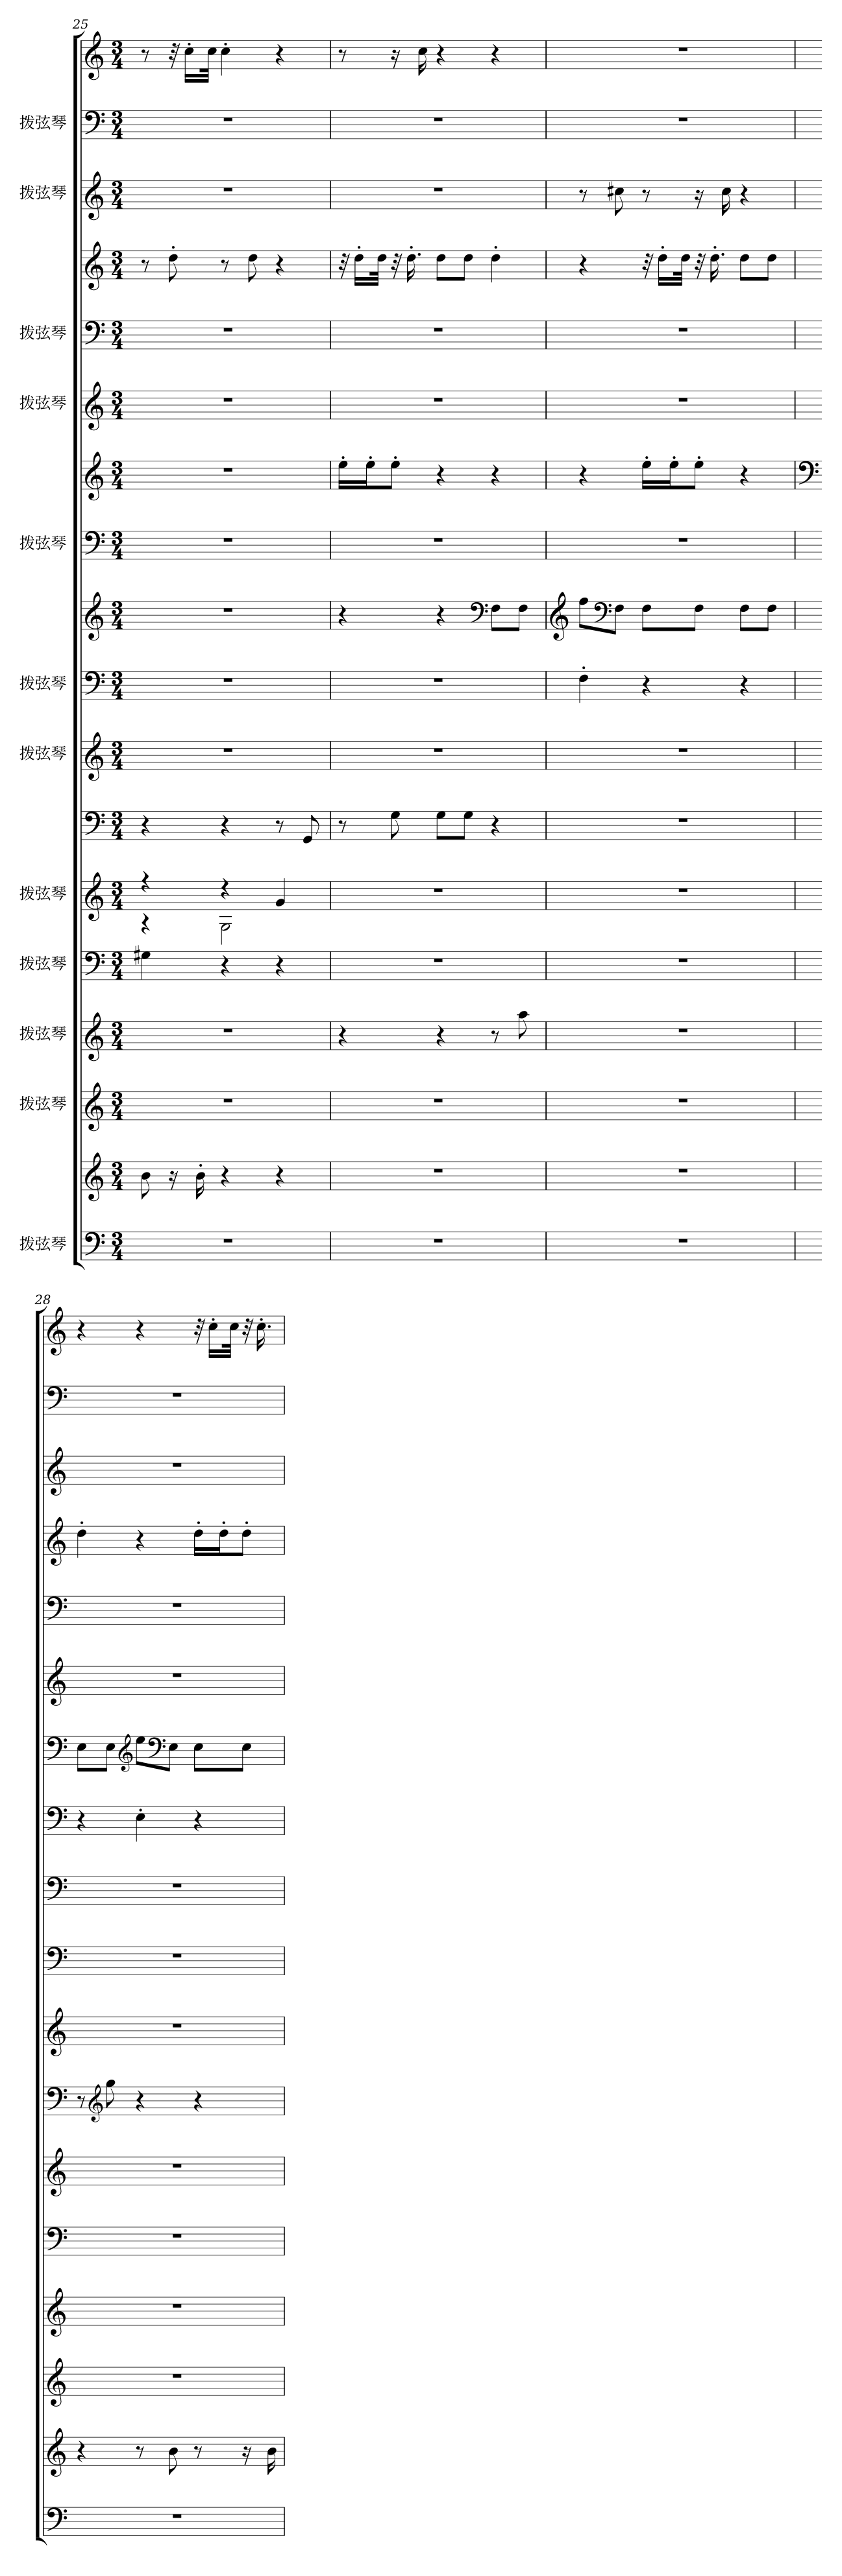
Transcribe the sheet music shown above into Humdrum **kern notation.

**kern	**kern	**kern	**kern	**kern	**kern	**kern	**kern	**kern	**kern	**kern	**kern	**kern	**kern	**kern	**kern	**kern	**kern
*part12	*part12	*part11	*part10	*part9	*part8	*part8	*part7	*part6	*part6	*part5	*part5	*part4	*part3	*part3	*part2	*part1	*part1
*staff18	*staff17	*staff16	*staff15	*staff14	*staff13	*staff12	*staff11	*staff10	*staff9	*staff8	*staff7	*staff6	*staff5	*staff4	*staff3	*staff2	*staff1
*I"拨弦琴	*	*I"拨弦琴	*I"拨弦琴	*I"拨弦琴	*I"拨弦琴	*	*I"拨弦琴	*I"拨弦琴	*	*I"拨弦琴	*	*I"拨弦琴	*I"拨弦琴	*	*I"拨弦琴	*I"拨弦琴	*
*clefF4	*clefG2	*clefG2	*clefG2	*clefF4	*clefG2	*clefF4	*clefG2	*clefF4	*clefG2	*clefF4	*clefG2	*clefG2	*clefF4	*clefG2	*clefG2	*clefF4	*clefG2
*k[]	*k[]	*k[]	*k[]	*k[]	*k[]	*k[]	*k[]	*k[]	*k[]	*k[]	*k[]	*k[]	*k[]	*k[]	*k[]	*k[]	*k[]
*M3/4	*M3/4	*M3/4	*M3/4	*M3/4	*M3/4	*M3/4	*M3/4	*M3/4	*M3/4	*M3/4	*M3/4	*M3/4	*M3/4	*M3/4	*M3/4	*M3/4	*M3/4
=25	=25	=25	=25	=25	=25	=25	=25	=25	=25	=25	=25	=25	=25	=25	=25	=25	=25
*	*	*	*	*	*^	*	*	*	*	*	*	*	*	*	*	*	*
2.r	8b\	2.r	2.r	4G#X\	4r	4r	4r	2.r	2.r	2.r	2.r	2.r	2.r	2.r	8r	2.r	2.r	8r
.	16r	.	.	.	.	.	.	.	.	.	.	.	.	.	8dd'\	.	.	32r
.	.	.	.	.	.	.	.	.	.	.	.	.	.	.	.	.	.	16cc'\LL
.	16b'\	.	.	.	.	.	.	.	.	.	.	.	.	.	.	.	.	.
.	.	.	.	.	.	.	.	.	.	.	.	.	.	.	.	.	.	32cc\JJk
.	4r	.	.	4r	4r	2G\	4r	.	.	.	.	.	.	.	8r	.	.	4cc'\
.	.	.	.	.	.	.	.	.	.	.	.	.	.	.	8dd\	.	.	.
.	4r	.	.	4r	4g/	.	8r	.	.	.	.	.	.	.	4r	.	.	4r
.	.	.	.	.	.	.	8GG/	.	.	.	.	.	.	.	.	.	.	.
*	*	*	*	*	*v	*v	*	*	*	*	*	*	*	*	*	*	*	*
=26	=26	=26	=26	=26	=26	=26	=26	=26	=26	=26	=26	=26	=26	=26	=26	=26	=26
2.r	2.r	2.r	4r	2.r	2.r	8r	2.r	2.r	4r	2.r	16ee'\LL	2.r	2.r	32r	2.r	2.r	8r
.	.	.	.	.	.	.	.	.	.	.	.	.	.	16dd'\LL	.	.	.
.	.	.	.	.	.	.	.	.	.	.	16ee'\J	.	.	.	.	.	.
.	.	.	.	.	.	.	.	.	.	.	.	.	.	32dd\JJk	.	.	.
.	.	.	.	.	.	8G\	.	.	.	.	8ee'\J	.	.	32r	.	.	16r
.	.	.	.	.	.	.	.	.	.	.	.	.	.	16.dd'\	.	.	.
.	.	.	.	.	.	.	.	.	.	.	.	.	.	.	.	.	16cc\
.	.	.	4r	.	.	8G\L	.	.	4r	.	4r	.	.	8dd\L	.	.	4r
.	.	.	.	.	.	8G\J	.	.	.	.	.	.	.	8dd\J	.	.	.
*	*	*	*	*	*	*	*	*	*clefF4	*	*	*	*	*	*	*	*
.	.	.	8r	.	.	4r	.	.	8F\L	.	4r	.	.	4dd'\	.	.	4r
.	.	.	8aa\	.	.	.	.	.	8F\J	.	.	.	.	.	.	.	.
=27	=27	=27	=27	=27	=27	=27	=27	=27	=27	=27	=27	=27	=27	=27	=27	=27	=27
*	*	*	*	*	*	*	*	*	*clefG2	*	*	*	*	*	*	*	*
2.r	2.r	2.r	2.r	2.r	2.r	2.r	2.r	4F'\	8ff\L	2.r	4r	2.r	2.r	4r	8r	2.r	2.r
*	*	*	*	*	*	*	*	*	*clefF4	*	*	*	*	*	*	*	*
.	.	.	.	.	.	.	.	.	8F\J	.	.	.	.	.	8cc#X\	.	.
.	.	.	.	.	.	.	.	4r	8F\L	.	16ee'\LL	.	.	32r	8r	.	.
.	.	.	.	.	.	.	.	.	.	.	.	.	.	16dd'\LL	.	.	.
.	.	.	.	.	.	.	.	.	.	.	16ee'\J	.	.	.	.	.	.
.	.	.	.	.	.	.	.	.	.	.	.	.	.	32dd\JJk	.	.	.
.	.	.	.	.	.	.	.	.	8F\J	.	8ee'\J	.	.	32r	16r	.	.
.	.	.	.	.	.	.	.	.	.	.	.	.	.	16.dd'\	.	.	.
.	.	.	.	.	.	.	.	.	.	.	.	.	.	.	16cc#\	.	.
.	.	.	.	.	.	.	.	4r	8F\L	.	4r	.	.	8dd\L	4r	.	.
.	.	.	.	.	.	.	.	.	8F\J	.	.	.	.	8dd\J	.	.	.
!!LO:PB:g=z
=28	=28	=28	=28	=28	=28	=28	=28	=28	=28	=28	=28	=28	=28	=28	=28	=28	=28
*	*	*	*	*	*	*	*	*	*	*	*clefF4	*	*	*	*	*	*
2.r	4r	2.r	2.r	2.r	2.r	8r	2.r	2.r	2.r	4r	8E\L	2.r	2.r	4dd'\	2.r	2.r	4r
*	*	*	*	*	*	*clefG2	*	*	*	*	*	*	*	*	*	*	*
.	.	.	.	.	.	8gg\	.	.	.	.	8E\J	.	.	.	.	.	.
*	*	*	*	*	*	*	*	*	*	*	*clefG2	*	*	*	*	*	*
.	8r	.	.	.	.	4r	.	.	.	4E'\	8ee\L	.	.	4r	.	.	4r
*	*	*	*	*	*	*	*	*	*	*	*clefF4	*	*	*	*	*	*
.	8b\	.	.	.	.	.	.	.	.	.	8E\J	.	.	.	.	.	.
.	8r	.	.	.	.	4r	.	.	.	4r	8E\L	.	.	16dd'\LL	.	.	32r
.	.	.	.	.	.	.	.	.	.	.	.	.	.	.	.	.	16cc'\LL
.	.	.	.	.	.	.	.	.	.	.	.	.	.	16dd'\J	.	.	.
.	.	.	.	.	.	.	.	.	.	.	.	.	.	.	.	.	32cc\JJk
.	16r	.	.	.	.	.	.	.	.	.	8E\J	.	.	8dd'\J	.	.	32r
.	.	.	.	.	.	.	.	.	.	.	.	.	.	.	.	.	16.cc'\
.	16b\	.	.	.	.	.	.	.	.	.	.	.	.	.	.	.	.
=	=	=	=	=	=	=	=	=	=	=	=	=	=	=	=	=	=
*-	*-	*-	*-	*-	*-	*-	*-	*-	*-	*-	*-	*-	*-	*-	*-	*-	*-
